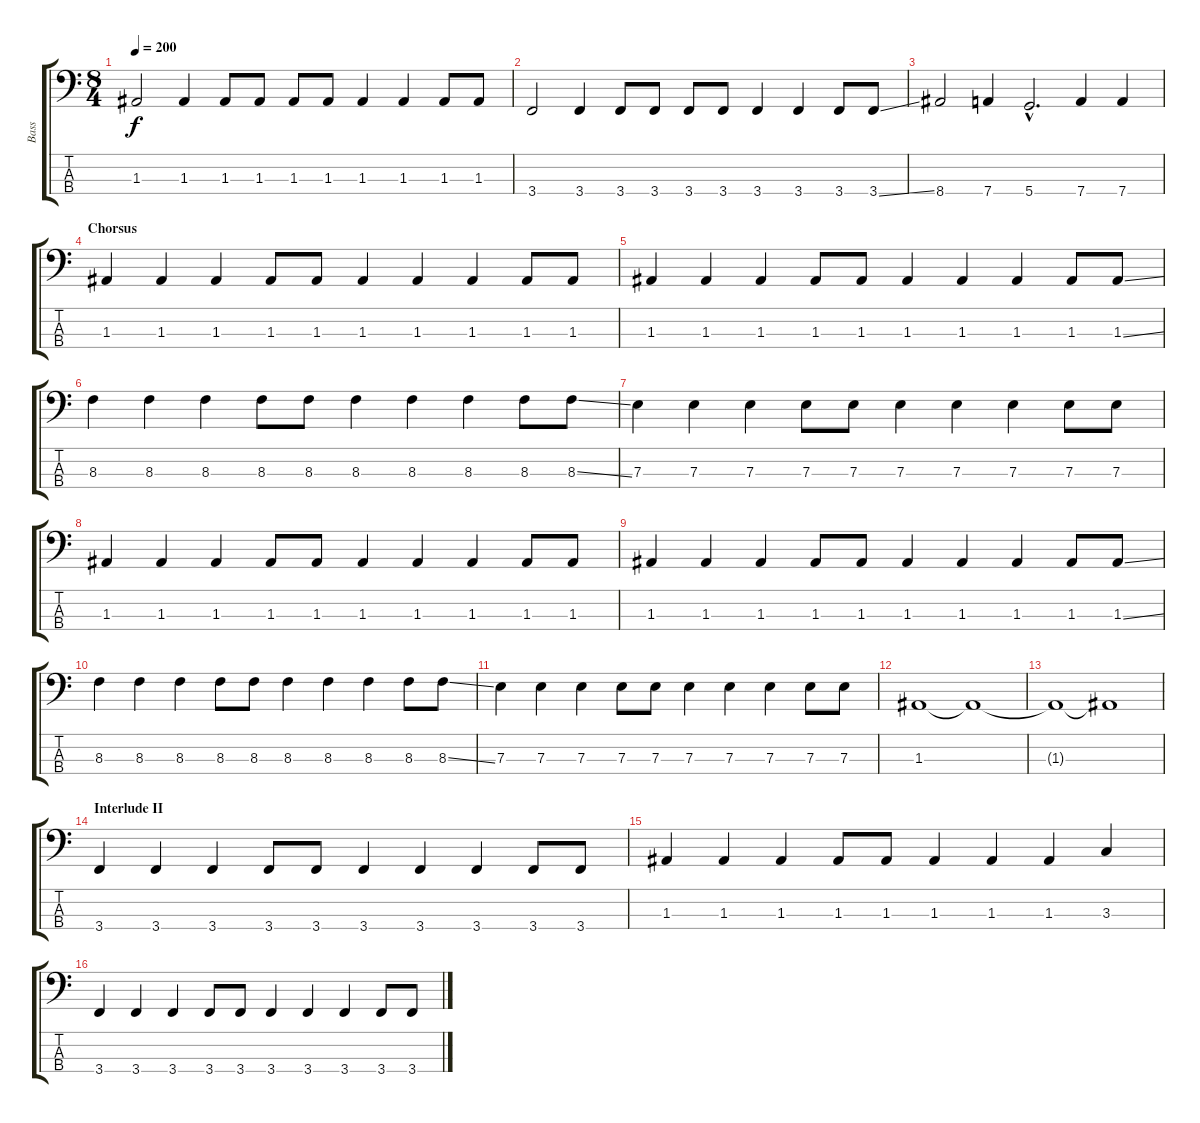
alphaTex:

\track ("Bass" "Bass") {instrument electricbasspick}
\staff {score tabs}
\tuning (G2 D2 A1 D1) {hide}
\ts (8 4)
\tempo 200
\clef f4
\ks c
1.3.2{dy f} 1.3.4 1.3.8 1.3.8 1.3.8 1.3.8 1.3.4 1.3.4 1.3.8 1.3.8 |
3.4.2 3.4.4 3.4.8 3.4.8 3.4.8 3.4.8 3.4.4 3.4.4 3.4.8 3.4{ss}.8 |
8.4.2 7.4.4 5.4{hac}.2{d} 7.4.4 7.4.4 |
\section ("" "Chorsus")
1.3.4 1.3.4 1.3.4 1.3.8 1.3.8 1.3.4 1.3.4 1.3.4 1.3.8 1.3.8 |
1.3.4 1.3.4 1.3.4 1.3.8 1.3.8 1.3.4 1.3.4 1.3.4 1.3.8 1.3{ss}.8 |
8.3.4 8.3.4 8.3.4 8.3.8 8.3.8 8.3.4 8.3.4 8.3.4 8.3.8 8.3{ss}.8 |
7.3.4 7.3.4 7.3.4 7.3.8 7.3.8 7.3.4 7.3.4 7.3.4 7.3.8 7.3.8 |
1.3.4 1.3.4 1.3.4 1.3.8 1.3.8 1.3.4 1.3.4 1.3.4 1.3.8 1.3.8 |
1.3.4 1.3.4 1.3.4 1.3.8 1.3.8 1.3.4 1.3.4 1.3.4 1.3.8 1.3{ss}.8 |
8.3.4 8.3.4 8.3.4 8.3.8 8.3.8 8.3.4 8.3.4 8.3.4 8.3.8 8.3{ss}.8 |
7.3.4 7.3.4 7.3.4 7.3.8 7.3.8 7.3.4 7.3.4 7.3.4 7.3.8 7.3.8 |
1.3.1 1.3{t}.1 |
1.3{t}.1 1.3{t}.1 |
\section ("" "Interlude II")
3.4.4 3.4.4 3.4.4 3.4.8 3.4.8 3.4.4 3.4.4 3.4.4 3.4.8 3.4.8 |
1.3.4 1.3.4 1.3.4 1.3.8 1.3.8 1.3.4 1.3.4 1.3.4 3.3.4 |
3.4.4 3.4.4 3.4.4 3.4.8 3.4.8 3.4.4 3.4.4 3.4.4 3.4.8 3.4.8
